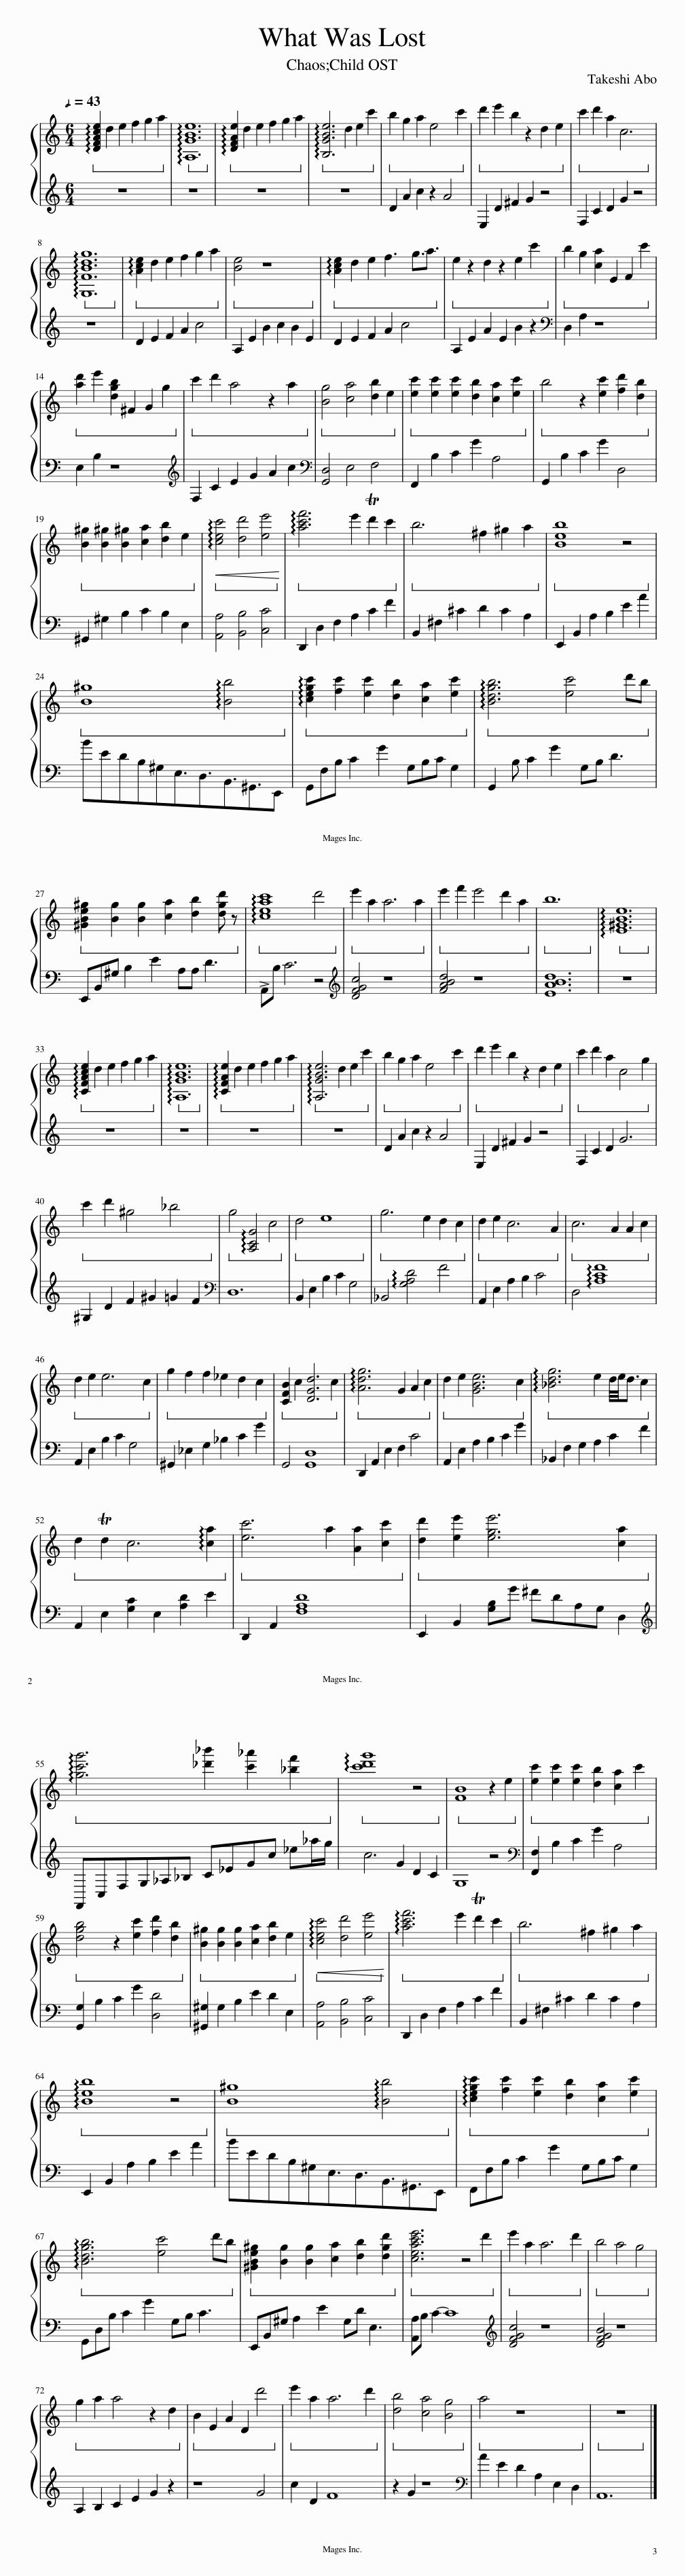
X:1
%%score { 1 | 2 }
L:1/8
Q:3/4=43
M:6/4
I:linebreak $
K:C
V:1 treble
V:2 treble
V:1
!ped! !arpeggio![DFAce]2 d2 e2 f2 g2 a2!ped-up! |!ped! !arpeggio![A,GBe]12!ped-up! |!ped! !arpeggio![DFAe]2 d2 e2 f2 g2 a2!ped-up! |!ped! !arpeggio![B,GBe]6 d2 e2 c'2!ped-up! |!ped! b2 g2 a2 e4 c'2!ped-up! | %5
!ped! d'2 e'2 b2 z2 d2 e2!ped-up! |!ped! c'2 d'2 a2 c6!ped-up! |$!ped! !arpeggio![G,FBdg]12!ped-up! |!ped! !arpeggio![Ace]2 d2 e2 f2 g2 a2!ped-up! |!ped! [Be]4 z8!ped-up! | %10
!ped! !arpeggio![Ace]2 d2 e2 f3 g3/2a3/2!ped-up! |!ped! e2 z2 d2 z2 e2 c'2!ped-up! |!ped! b2 g2 [ca]2 E2 F2 c'2!ped-up! |$!ped! [ad']2 e'2 [dgb]2 ^F2 G2 g2!ped-up! |!ped! c'2 d'2 a4 z2 a2!ped-up! | %15
!ped! [Bg]4 [ca]4 [db]2 e2!ped-up! |!ped! [ec']2 [ec']2 [ec']2 [db]2 [ca]2 [ec']2!ped-up! |!ped! b4 z2 [ec']2 [fd']2 [db]2!ped-up! |$!ped! [B^g]2 [B^g]2 [B^g]2 [ca]2 [db]2 e2!ped-up! |!ped!!<(! !arpeggio![cec']4 [dd']4 [ee']4!ped-up!!<)! | %20
!ped! !arpeggio![ac'f']6 e'2 Td'2 c'2!ped-up! |!ped! b6 ^f2 ^g2 a2!ped-up! |!ped! [Beb]8 z4!ped-up! |$!ped! [B^g]8 !arpeggio![Bb]4!ped-up! |!ped! !arpeggio![cegc']2 [fc']2 [ec']2 [db]2 [ca]2 [ec']2!ped-up! | %25
!ped! !arpeggio![Bdgb]6 [ec']4 d'b!ped-up! |$!ped! [^GBe^g]2 [Bg]2 [Bg]2 [ca]2 [db]2 [dgd'] z!ped-up! |!ped! !arpeggio![ceac']8 d'4!ped-up! |!ped! e'2 a2 a6 a2!ped-up! |!ped! e'2 f'2 e'4 d'2 a2!ped-up! | %30
!ped! b12!ped-up! |!ped! !arpeggio![E^GBe]12!ped-up! |$!ped! !arpeggio![CFAce]2 d2 e2 f2 g2 a2!ped-up! |!ped! !arpeggio![A,GBe]12!ped-up! |!ped! !arpeggio![CFAe]2 d2 e2 f2 g2 a2!ped-up! | %35
!ped! !arpeggio![A,GBe]6 d2 e2 c'2!ped-up! |!ped! b2 g2 a2 e4 c'2!ped-up! |!ped! d'2 e'2 b2 z2 d2 e2!ped-up! |!ped! c'2 d'2 a2 c4 g2!ped-up! |$!ped! c'2 d'2 ^g4 _b4!ped-up! | %40
!ped! g4 !arpeggio![A,CG]4 c4!ped-up! |!ped! d4 e8!ped-up! |!ped! g6 e2 d2 c2!ped-up! |!ped! d2 e2 c6 A2!ped-up! |!ped! c6 A2 A2 c2!ped-up! |$ %45
!ped! d2 e2 e6 c2!ped-up! |!ped! g2 f2 f2 _e2 d2 c2!ped-up! |!ped! [CFB]2 c2 [DGd]6 c2!ped-up! |!ped! !arpeggio![Adg]6 G2 A2 c2!ped-up! |!ped! d2 e2 [GBe]6 c2!ped-up! | %50
!ped! !arpeggio![_Bdg]6 e2 d/4e/4d3/2 c2!ped-up! |$!ped! d2 Td2 c6 !arpeggio![ca]2!ped-up! |!ped! [ec']6 a2 [Aa]2 [cc']2!ped-up! |!ped! [dd']2 [ee']2 [ege']6 [ca]2!ped-up! |$!ped! !arpeggio![gc'g']6 [_d'_b']2 [c'_a']2 [_bf']2!ped-up! | %55
!ped! !arpeggio![c'd'g']8 z4!ped-up! |!ped! [FB]8 z2 e2!ped-up! |!ped! [ec']2 [ec']2 [ec']2 [db]2 [ca]2 c'2!ped-up! |$!ped! [dgb]4 z2 [ec']2 [fd']2 [db]2!ped-up! |!ped! [B^g]2 [Bg]2 [Bg]2 [ca]2 [db]2 e2!ped-up! | %60
!<(!!ped! !arpeggio![cec']4 [dd']4 [ee']4!<)!!ped-up! |!ped! !arpeggio![ac'f']6 e'2 Td'2 c'2!ped-up! |!ped! b6 ^f2 ^g2 a2!ped-up! |$!ped! !arpeggio![Beb]8 z4!ped-up! |!ped! [B^g]8 !arpeggio![Bb]4!ped-up! | %65
!ped! !arpeggio![cegc']2 [fc']2 [ec']2 [db]2 [ca]2 [ec']2!ped-up! |$!ped! !arpeggio![Bdgb]6 [ec']4 d'b!ped-up! |!ped! [^GBe^g]2 [Bg]2 [Bg]2 [ca]2 [db]2 [dgd']2!ped-up! |!ped! [ceac'e']6 z4 d'2!ped-up! |!ped! e'2 a2 a6 d'2!ped-up! | %70
!ped! b4 a4 g4!ped-up! |$!ped! g2 a2 a4 z2 d2!ped-up! |!ped! B2 E2 A2 D2 d'4!ped-up! |!ped! e'2 a2 a6 d'2!ped-up! |!ped! [db]4 [ca]4 [Bg]4!ped-up! | %75
!ped! a4 z8!ped-up! |!ped! z12!ped-up! |] %77
V:2
 z12 | z12 | z12 | z12 | D2 A2 c2 z2 A4 | %5
 E,2 D2 ^F2 G2 z4 | F,2 C2 D2 G2 z4 |$ z12 | D2 E2 F2 A2 c4 | A,2 E2 B2 c2 B2 E2 | %10
 D2 E2 F2 A2 c4 | A,2 E2 A2 E2 B2 z2 |[K:bass] D,2 A,2 z8 |$ E,2 B,2 z8 |[K:treble] F,2 C2 E2 G2 A2 c2 | %15
[K:bass] [G,,D,]4 E,4 F,4 | F,,2 B,2 C2 G2 A,4 | G,,2 B,2 C2 G2 D,4 |$ ^G,,2 ^G,2 B,2 C2 B,2 E,2 | [A,,A,]4 [B,,B,]4 [C,C]4 | %20
 D,,2 D,2 F,2 A,2 C2 F2 | B,,2 ^F,2 ^C2 D2 C2 A,2 | E,,2 B,,2 A,2 B,2 E2 A2 |$ BEDB,^G,E,3/2D,3/2B,,3/2^G,,3/2E,, | G,,F,B, C2 G2 G,B,C G,2 | %25
 G,,2 B, C2 G2 G,B, D3 |$ E,,B,,^G, B,2 E2 A,A, D3 | !>!A,,B, C6 z4 |[K:treble] [DFGc]4 z8 | [FABd]4 z8 | %30
 [EABd]12 | z12 |$ z12 | z12 | z12 | %35
 z12 | D2 A2 c2 z2 A4 | E,2 D2 ^F2 G2 z4 | F,2 C2 D2 G6 |$ ^G,2 D2 F2 ^G2 =G2 F2 | %40
[K:bass] D,12 | B,,2 E,2 B,2 C2 G,4 | _B,,4 !arpeggio![G,A,D]4 F4 | A,,2 E,2 A,2 B,2 C4 | D,4 !arpeggio![A,CF]8 |$ %45
 A,,2 E,2 B,2 C2 G,4 | ^G,,2 _E,2 G,2 _B,2 C2 G2 | G,,4 [G,,D,]8 | D,,2 A,,2 E,2 F,2 C4 | A,,2 E,2 A,2 B,2 C2 G2 | %50
 _B,,2 F,2 G,2 A,2 C2 F2 |$ A,,2 E,2 [G,C]2 E,2 [A,D]2 E2 | D,,2 A,,2 [F,A,D]8 | E,,2 B,,2 [G,B,]G ^FDA,G, D,2 |$[K:treble] F,,C,F,G,_A,_B, C_EGc _e_a/g/ | %55
 c6 G2 D2 C2 | G,8 z4 |[K:bass] [F,,F,]2 B,2 C2 G2 A,4 |$ [G,,G,]2 B,2 C2 G2 [D,D]4 | [^G,,^G,]2 G,2 B,2 E2 D2 E,2 | %60
 [A,,A,]4 [B,,B,]4 [C,C]4 | D,,2 D,2 F,2 A,2 C2 F2 | B,,2 ^F,2 ^C2 D2 C2 A,2 |$ E,,2 B,,2 A,2 B,2 E2 A2 | BEDB,^G,E,3/2D,3/2B,,3/2^G,,3/2E,, | %65
 F,,F,B, C2 G2 G,B,C G,2 |$ G,,D,B, C2 G2 G,B, C3 | E,,B,,^G, A,2 E2 G,D E,3 | [A,,A,]B, C2- C8 |[K:treble] [DFGc]4 z8 | %70
 [DFGB]4 z8 |$ A,2 B,2 C2 E2 G2 z2 | z8 G4 | c2 D2 F8 | z2 G2 z8 | %75
[K:bass] A2 E2 D2 A,2 E,2 D,2 | A,,12 |] %77
